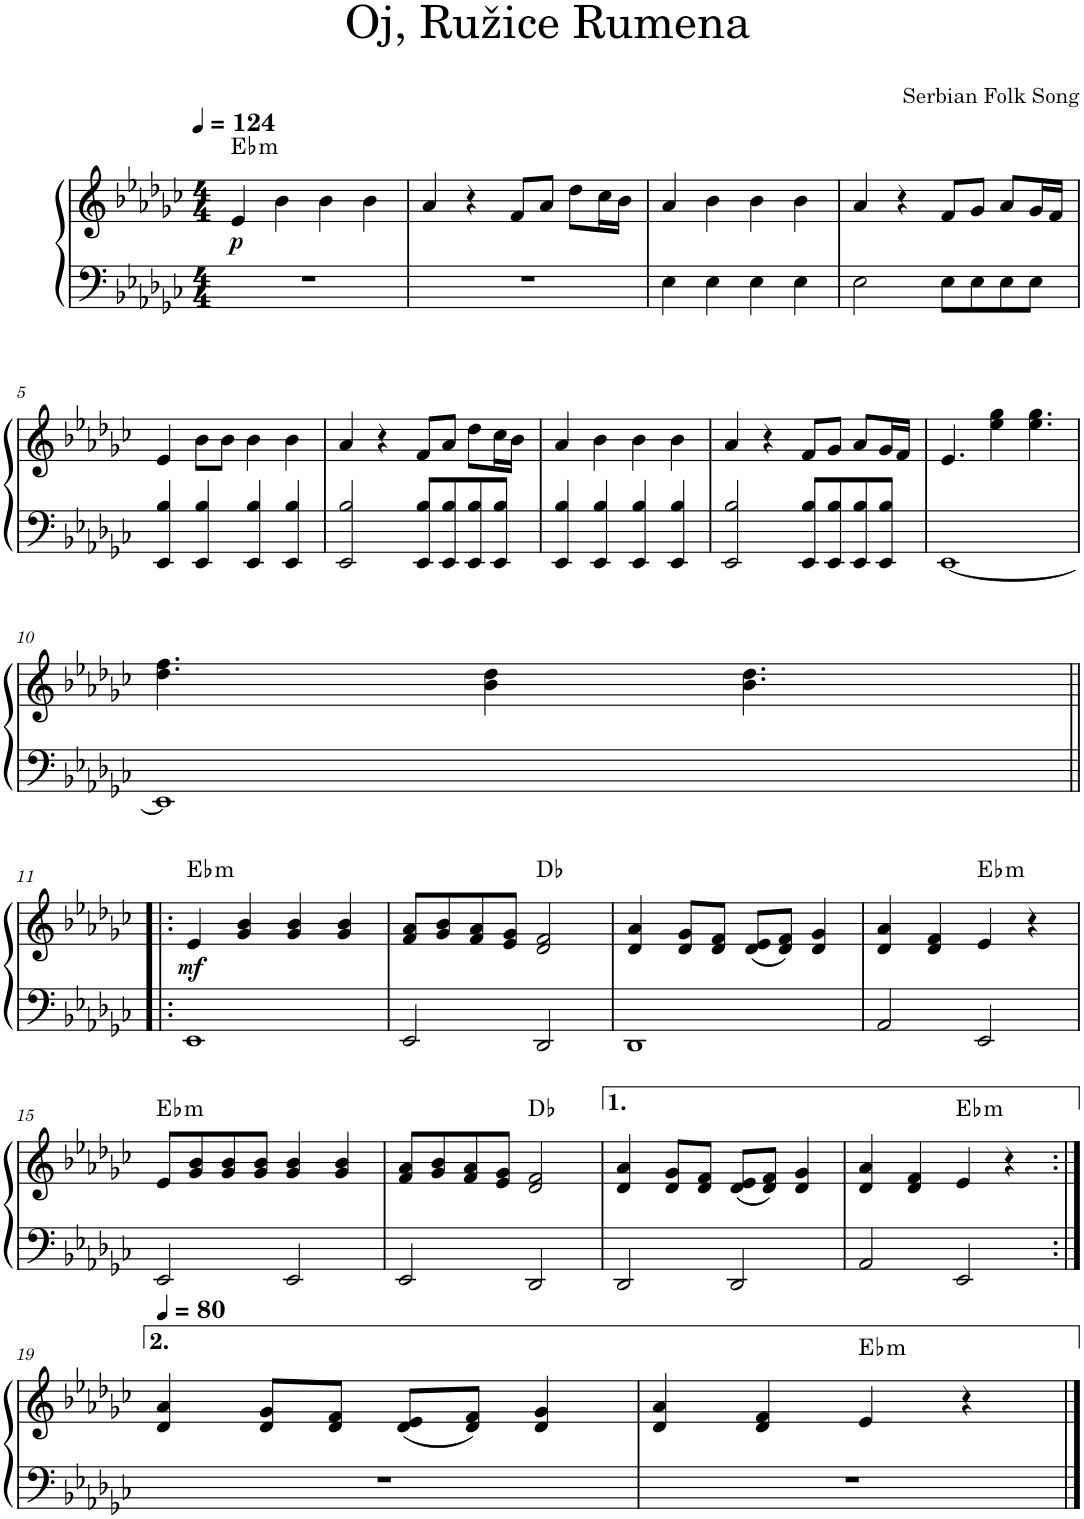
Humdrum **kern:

**kern	**kern	**dynam	**harte
*part1	*part1	*part1	*part1
*staff2	*staff1	*staff1/2	*
*I"Piano	*	*	*
*I'Pno.	*	*	*
*clefF4	*clefG2	*	*
*k[b-e-a-d-g-c-]	*k[b-e-a-d-g-c-]	*	*
*M4/4	*M4/4	*	*
*MM124	*MM124	*	*
=1	=1	=1	=1
!	!	!LO:DY:b	!LO:H:kt=m
1r	4e-/	p	Eb:min
.	4b-\	.	.
.	4b-\	.	.
.	4b-\	.	.
=2	=2	=2	=2
1r	4a-/	.	.
.	4r	.	.
.	8f/L	.	.
.	8a-/J	.	.
.	8dd-\L	.	.
.	16cc-\L	.	.
.	16b-\JJ	.	.
=3	=3	=3	=3
4E-\	4a-/	.	.
4E-\	4b-\	.	.
4E-\	4b-\	.	.
4E-\	4b-\	.	.
=4	=4	=4	=4
2E-\	4a-/	.	.
.	4r	.	.
8E-\L	8f/L	.	.
8E-\	8g-/J	.	.
8E-\	8a-/L	.	.
8E-\J	16g-/L	.	.
.	16f/JJ	.	.
!!LO:LB:g=z
=5	=5	=5	=5
4EE-/ 4B-/	4e-/	.	.
4EE-/ 4B-/	8b-\L	.	.
.	8b-\J	.	.
4EE-/ 4B-/	4b-\	.	.
4EE-/ 4B-/	4b-\	.	.
=6	=6	=6	=6
2EE-/ 2B-/	4a-/	.	.
.	4r	.	.
8EE-/ 8B-/L	8f/L	.	.
8EE-/ 8B-/	8a-/J	.	.
8EE-/ 8B-/	8dd-\L	.	.
8EE-/ 8B-/J	16cc-\L	.	.
.	16b-\JJ	.	.
=7	=7	=7	=7
4EE-/ 4B-/	4a-/	.	.
4EE-/ 4B-/	4b-\	.	.
4EE-/ 4B-/	4b-\	.	.
4EE-/ 4B-/	4b-\	.	.
=8	=8	=8	=8
2EE-/ 2B-/	4a-/	.	.
.	4r	.	.
8EE-/ 8B-/L	8f/L	.	.
8EE-/ 8B-/	8g-/J	.	.
8EE-/ 8B-/	8a-/L	.	.
8EE-/ 8B-/J	16g-/L	.	.
.	16f/JJ	.	.
=9	=9	=9	=9
[1EE-	4.e-/	.	.
.	4ee-\ 4gg-\	.	.
.	4.ee-\ 4.gg-\	.	.
!!LO:LB:g=z
=10	=10	=10	=10
1EE-]	4.dd-\ 4.ff\	.	.
.	4b-\ 4dd-\	.	.
.	4.b-\ 4.dd-\	.	.
!!LO:LB:g=z
=11!|:	=11!|:	=11!|:	=11!|:
!	!	!LO:DY:b	!LO:H:kt=m
1EE-	4e-/	mf	Eb:min
.	4g-/ 4b-/	.	.
.	4g-/ 4b-/	.	.
.	4g-/ 4b-/	.	.
=12	=12	=12	=12
2EE-/	8f/ 8a-/L	.	.
.	8g-/ 8b-/	.	.
.	8f/ 8a-/	.	.
.	8e-/ 8g-/J	.	.
2DD-/	2d-/ 2f/	.	Db:maj
=13	=13	=13	=13
1DD-	4d-/ 4a-/	.	.
.	8d-/ 8g-/L	.	.
.	8d-/ 8f/J	.	.
.	(8d-/ 8e-/L	.	.
.	8d-/ 8f/J)	.	.
.	4d-/ 4g-/	.	.
=14	=14	=14	=14
2AA-/	4d-/ 4a-/	.	.
.	4d-/ 4f/	.	.
!	!	!	!LO:H:kt=m
2EE-/	4e-/	.	Eb:min
.	4r	.	.
!!LO:LB:g=z
=15	=15	=15	=15
!	!	!	!LO:H:kt=m
2EE-/	8e-/L	.	Eb:min
.	8g-/ 8b-/	.	.
.	8g-/ 8b-/	.	.
.	8g-/ 8b-/J	.	.
2EE-/	4g-/ 4b-/	.	.
.	4g-/ 4b-/	.	.
=16	=16	=16	=16
2EE-/	8f/ 8a-/L	.	.
.	8g-/ 8b-/	.	.
.	8f/ 8a-/	.	.
.	8e-/ 8g-/J	.	.
2DD-/	2d-/ 2f/	.	Db:maj
=17	=17	=17	=17
2DD-/	4d-/ 4a-/	.	.
.	8d-/ 8g-/L	.	.
.	8d-/ 8f/J	.	.
2DD-/	(8d-/ 8e-/L	.	.
.	8d-/ 8f/J)	.	.
.	4d-/ 4g-/	.	.
=18	=18	=18	=18
2AA-/	4d-/ 4a-/	.	.
.	4d-/ 4f/	.	.
!	!	!	!LO:H:kt=m
2EE-/	4e-/	.	Eb:min
.	4r	.	.
!!LO:LB:g=z
=19:|!	=19:|!	=19:|!	=19:|!
*	*MM80	*	*
1r	4d-/ 4a-/	.	.
.	8d-/ 8g-/L	.	.
.	8d-/ 8f/J	.	.
.	(8d-/ 8e-/L	.	.
.	8d-/ 8f/J)	.	.
.	4d-/ 4g-/	.	.
=20	=20	=20	=20
1r	4d-/ 4a-/	.	.
.	4d-/ 4f/	.	.
!	!	!	!LO:H:kt=m
.	4e-/	.	Eb:min
.	4r	.	.
==	==	==	==
*-	*-	*-	*-
